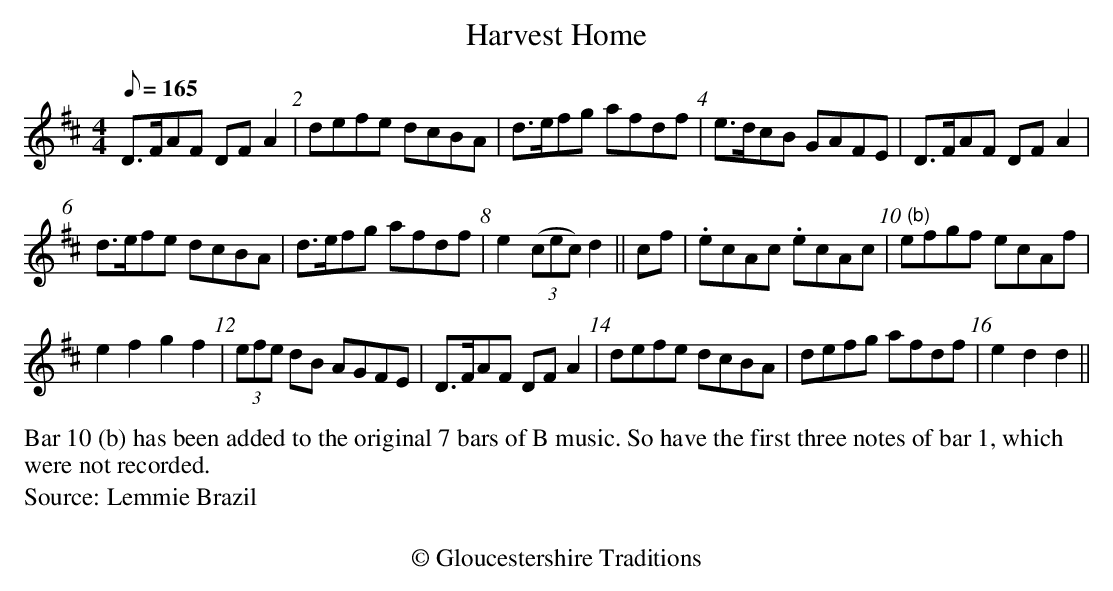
X:1
T:Harvest Home
M:4/4
L:1/8
Q:165
K:D
D>FAF DFA2|defe dcBA|d>efg afdf|e>dcB GAFE|D>FAF DFA2|
d>efe dcBA|d>efg afdf|e2((3cec)d2||cf|.ecAc .ecAc|"@0,10 (b)"efgf ecAf |
e2 f2 g2 f2| (3efe dB AGFE|D>FAF DFA2|defe dcBA|defg afdf|e2d2d2||
